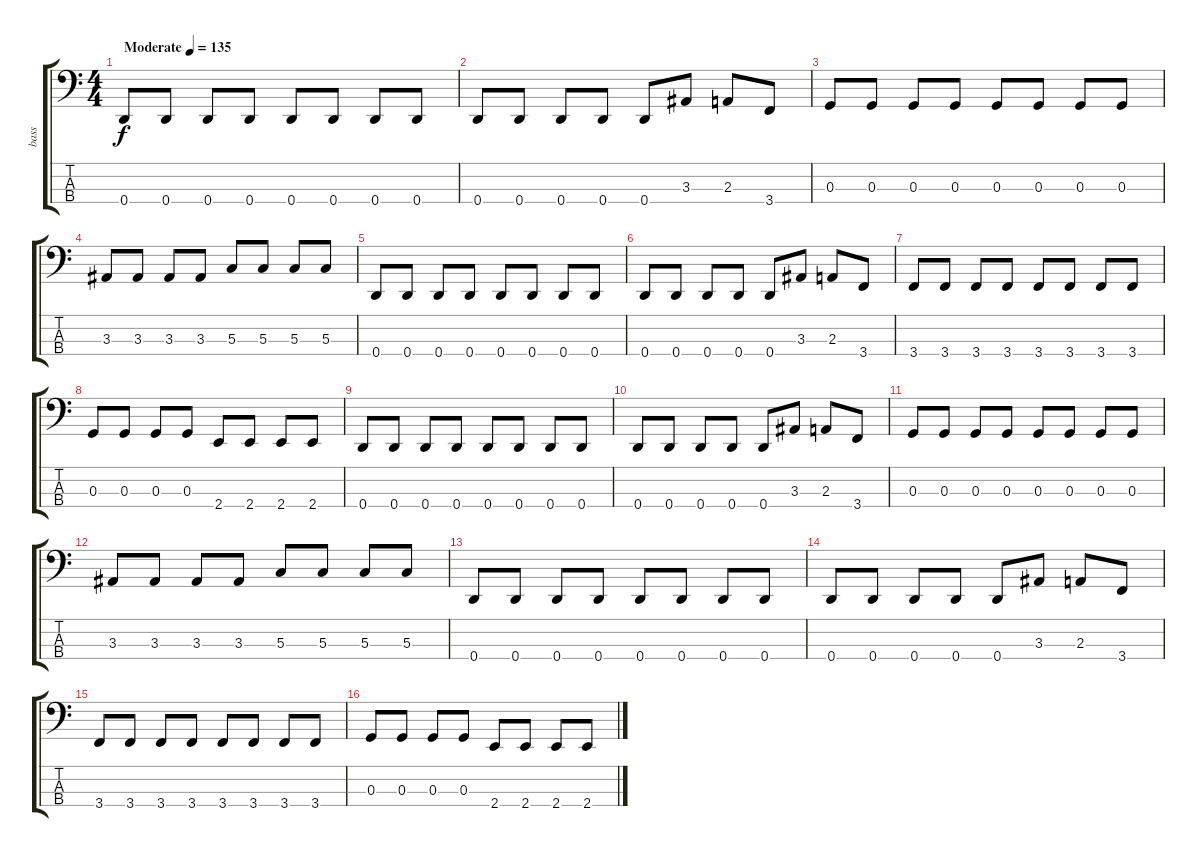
\track ("bass" "bass") {instrument electricbassfinger}
\staff {score tabs}
\tuning (F2 C2 G1 D1) {hide}
\ts (4 4)
\tempo (135 "Moderate")
\clef f4
\ks c
0.4.8{dy f instrument electricbassfinger} 0.4.8 0.4.8 0.4.8 0.4.8 0.4.8 0.4.8 0.4.8 |
0.4.8 0.4.8 0.4.8 0.4.8 0.4.8 3.3.8 2.3.8 3.4.8 |
0.3.8 0.3.8 0.3.8 0.3.8 0.3.8 0.3.8 0.3.8 0.3.8 |
3.3.8 3.3.8 3.3.8 3.3.8 5.3.8 5.3.8 5.3.8 5.3.8 |
0.4.8 0.4.8 0.4.8 0.4.8 0.4.8 0.4.8 0.4.8 0.4.8 |
0.4.8 0.4.8 0.4.8 0.4.8 0.4.8 3.3.8 2.3.8 3.4.8 |
3.4.8 3.4.8 3.4.8 3.4.8 3.4.8 3.4.8 3.4.8 3.4.8 |
0.3.8 0.3.8 0.3.8 0.3.8 2.4.8 2.4.8 2.4.8 2.4.8 |
0.4.8 0.4.8 0.4.8 0.4.8 0.4.8 0.4.8 0.4.8 0.4.8 |
0.4.8 0.4.8 0.4.8 0.4.8 0.4.8 3.3.8 2.3.8 3.4.8 |
0.3.8 0.3.8 0.3.8 0.3.8 0.3.8 0.3.8 0.3.8 0.3.8 |
3.3.8 3.3.8 3.3.8 3.3.8 5.3.8 5.3.8 5.3.8 5.3.8 |
0.4.8 0.4.8 0.4.8 0.4.8 0.4.8 0.4.8 0.4.8 0.4.8 |
0.4.8 0.4.8 0.4.8 0.4.8 0.4.8 3.3.8 2.3.8 3.4.8 |
3.4.8 3.4.8 3.4.8 3.4.8 3.4.8 3.4.8 3.4.8 3.4.8 |
0.3.8 0.3.8 0.3.8 0.3.8 2.4.8 2.4.8 2.4.8 2.4.8
